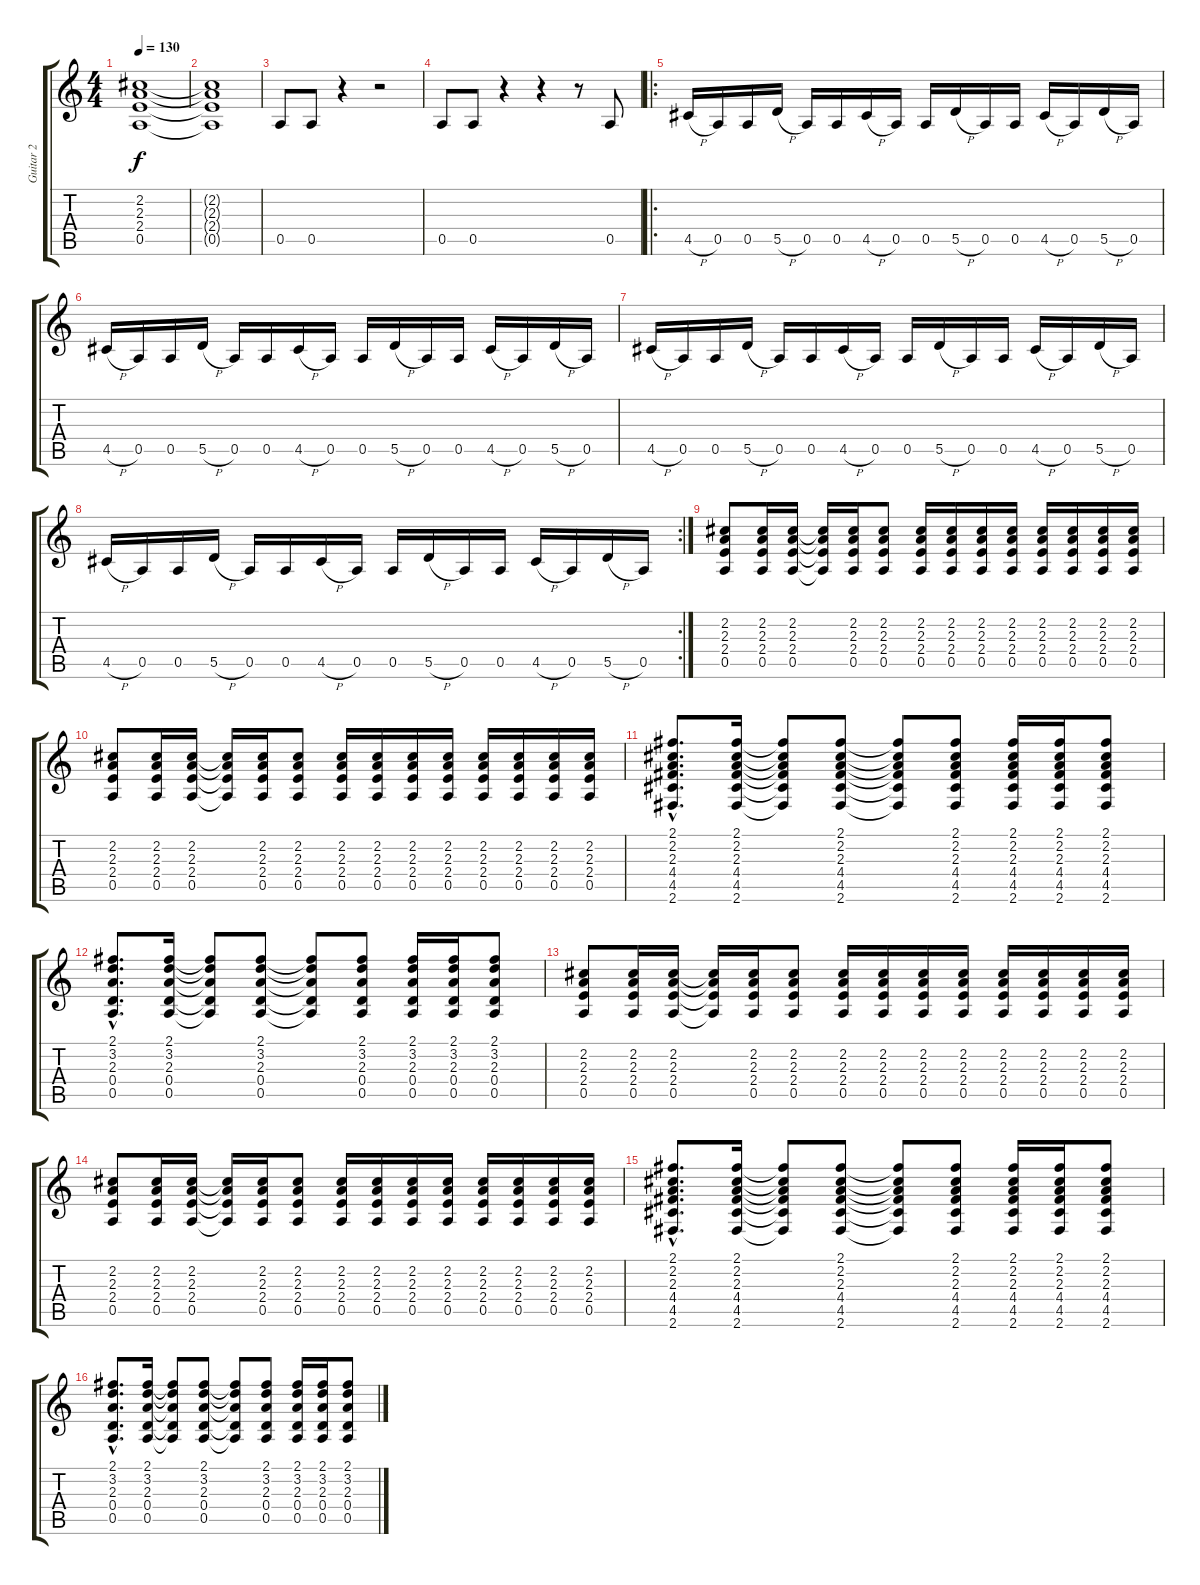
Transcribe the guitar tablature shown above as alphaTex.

\track ("Guitar 2" "Guitar 2") {instrument overdrivenguitar}
\staff {score tabs}
\tuning (E4 B3 G3 D3 A2 E2) {hide}
\ts (4 4)
\tempo 130
\clef g2
\ks c
(2.2{t} 2.3{t} 2.4{t} 0.5{t}).1{dy f} |
(2.2{t} 2.3{t} 2.4{t} 0.5{t}).1 |
0.5.8{instrument electricguitarmuted} 0.5.8 r.4 r.2 |
0.5.8 0.5.8 r.4 r.4 r.8 0.5.8{instrument overdrivenguitar} |
\ro
4.5{h}.16 0.5.16 0.5.16 5.5{h}.16 0.5.16 0.5.16 4.5{h}.16 0.5.16 0.5.16 5.5{h}.16 0.5.16 0.5.16 4.5{h}.16 0.5.16 5.5{h}.16 0.5.16 |
4.5{h}.16 0.5.16 0.5.16 5.5{h}.16 0.5.16 0.5.16 4.5{h}.16 0.5.16 0.5.16 5.5{h}.16 0.5.16 0.5.16 4.5{h}.16 0.5.16 5.5{h}.16 0.5.16 |
4.5{h}.16 0.5.16 0.5.16 5.5{h}.16 0.5.16 0.5.16 4.5{h}.16 0.5.16 0.5.16 5.5{h}.16 0.5.16 0.5.16 4.5{h}.16 0.5.16 5.5{h}.16 0.5.16 |
\rc 2
4.5{h}.16 0.5.16 0.5.16 5.5{h}.16 0.5.16 0.5.16 4.5{h}.16 0.5.16 0.5.16 5.5{h}.16 0.5.16 0.5.16 4.5{h}.16 0.5.16 5.5{h}.16 0.5.16 |
(2.2 2.3 2.4 0.5).8 (2.2 2.3 2.4 0.5).16 (2.2 2.3 2.4 0.5).16 (2.2{t} 2.3{t} 2.4{t} 0.5{t}).16 (2.2 2.3 2.4 0.5).16 (2.2 2.3 2.4 0.5).8 (2.2 2.3 2.4 0.5).16 (2.2 2.3 2.4 0.5).16 (2.2 2.3 2.4 0.5).16 (2.2 2.3 2.4 0.5).16 (2.2 2.3 2.4 0.5).16 (2.2 2.3 2.4 0.5).16 (2.2 2.3 2.4 0.5).16 (2.2 2.3 2.4 0.5).16 |
(2.2 2.3 2.4 0.5).8 (2.2 2.3 2.4 0.5).16 (2.2 2.3 2.4 0.5).16 (2.2{t} 2.3{t} 2.4{t} 0.5{t}).16 (2.2 2.3 2.4 0.5).16 (2.2 2.3 2.4 0.5).8 (2.2 2.3 2.4 0.5).16 (2.2 2.3 2.4 0.5).16 (2.2 2.3 2.4 0.5).16 (2.2 2.3 2.4 0.5).16 (2.2 2.3 2.4 0.5).16 (2.2 2.3 2.4 0.5).16 (2.2 2.3 2.4 0.5).16 (2.2 2.3 2.4 0.5).16 |
(2.1{hac} 2.2{hac} 2.3{hac} 4.4{hac} 4.5{hac} 2.6{hac}).8{d} (2.1 2.2 2.3 4.4 4.5 2.6).16 (2.1{t} 2.2{t} 2.3{t} 4.4{t} 4.5{t} 2.6{t}).8 (2.1 2.2 2.3 4.4 4.5 2.6).8 (2.1{t} 2.2{t} 2.3{t} 4.4{t} 4.5{t} 2.6{t}).8 (2.1 2.2 2.3 4.4 4.5 2.6).8 (2.1 2.2 2.3 4.4 4.5 2.6).16 (2.1 2.2 2.3 4.4 4.5 2.6).16 (2.1 2.2 2.3 4.4 4.5 2.6).8 |
(2.1{hac} 3.2{hac} 2.3{hac} 0.4{hac} 0.5{hac}).8{d} (2.1 3.2 2.3 0.4 0.5).16 (2.1{t} 3.2{t} 2.3{t} 0.4{t} 0.5{t}).8 (2.1 3.2 2.3 0.4 0.5).8 (2.1{t} 3.2{t} 2.3{t} 0.4{t} 0.5{t}).8 (2.1 3.2 2.3 0.4 0.5).8 (2.1 3.2 2.3 0.4 0.5).16 (2.1 3.2 2.3 0.4 0.5).16 (2.1 3.2 2.3 0.4 0.5).8 |
(2.2 2.3 2.4 0.5).8 (2.2 2.3 2.4 0.5).16 (2.2 2.3 2.4 0.5).16 (2.2{t} 2.3{t} 2.4{t} 0.5{t}).16 (2.2 2.3 2.4 0.5).16 (2.2 2.3 2.4 0.5).8 (2.2 2.3 2.4 0.5).16 (2.2 2.3 2.4 0.5).16 (2.2 2.3 2.4 0.5).16 (2.2 2.3 2.4 0.5).16 (2.2 2.3 2.4 0.5).16 (2.2 2.3 2.4 0.5).16 (2.2 2.3 2.4 0.5).16 (2.2 2.3 2.4 0.5).16 |
(2.2 2.3 2.4 0.5).8 (2.2 2.3 2.4 0.5).16 (2.2 2.3 2.4 0.5).16 (2.2{t} 2.3{t} 2.4{t} 0.5{t}).16 (2.2 2.3 2.4 0.5).16 (2.2 2.3 2.4 0.5).8 (2.2 2.3 2.4 0.5).16 (2.2 2.3 2.4 0.5).16 (2.2 2.3 2.4 0.5).16 (2.2 2.3 2.4 0.5).16 (2.2 2.3 2.4 0.5).16 (2.2 2.3 2.4 0.5).16 (2.2 2.3 2.4 0.5).16 (2.2 2.3 2.4 0.5).16 |
(2.1{hac} 2.2{hac} 2.3{hac} 4.4{hac} 4.5{hac} 2.6{hac}).8{d} (2.1 2.2 2.3 4.4 4.5 2.6).16 (2.1{t} 2.2{t} 2.3{t} 4.4{t} 4.5{t} 2.6{t}).8 (2.1 2.2 2.3 4.4 4.5 2.6).8 (2.1{t} 2.2{t} 2.3{t} 4.4{t} 4.5{t} 2.6{t}).8 (2.1 2.2 2.3 4.4 4.5 2.6).8 (2.1 2.2 2.3 4.4 4.5 2.6).16 (2.1 2.2 2.3 4.4 4.5 2.6).16 (2.1 2.2 2.3 4.4 4.5 2.6).8 |
(2.1{hac} 3.2{hac} 2.3{hac} 0.4{hac} 0.5{hac}).8{d} (2.1 3.2 2.3 0.4 0.5).16 (2.1{t} 3.2{t} 2.3{t} 0.4{t} 0.5{t}).8 (2.1 3.2 2.3 0.4 0.5).8 (2.1{t} 3.2{t} 2.3{t} 0.4{t} 0.5{t}).8 (2.1 3.2 2.3 0.4 0.5).8 (2.1 3.2 2.3 0.4 0.5).16 (2.1 3.2 2.3 0.4 0.5).16 (2.1 3.2 2.3 0.4 0.5).8
